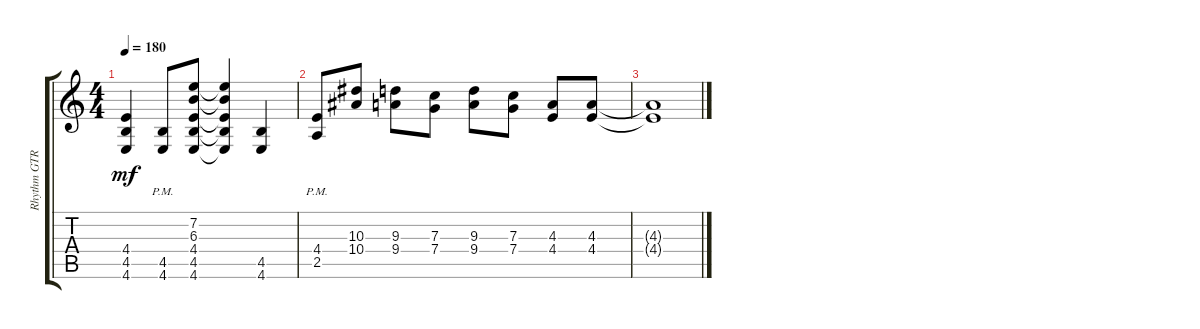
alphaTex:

\track ("Rhythm GTR 2" "Rhythm GTR") {instrument distortionguitar}
\staff {score tabs}
\tuning (D4 A3 F3 C3 G2 C2) {hide}
\ts (4 4)
\tempo 180
\clef g2
\ks aminor
(4.4 4.5 4.6).4{dy mf} (4.5{pm} 4.6{pm}).8 (7.2 6.3 4.4 4.5 4.6).8 (7.2{t} 6.3{t} 4.4{t} 4.5{t} 4.6{t}).4 (4.5 4.6).4 |
(4.4{pm} 2.5{pm}).8 (10.3 10.4).8 (9.3 9.4).8 (7.3 7.4).8 (9.3 9.4).8 (7.3 7.4).8 (4.3 4.4).8 (4.3 4.4).8 |
(4.3{t} 4.4{t}).1
